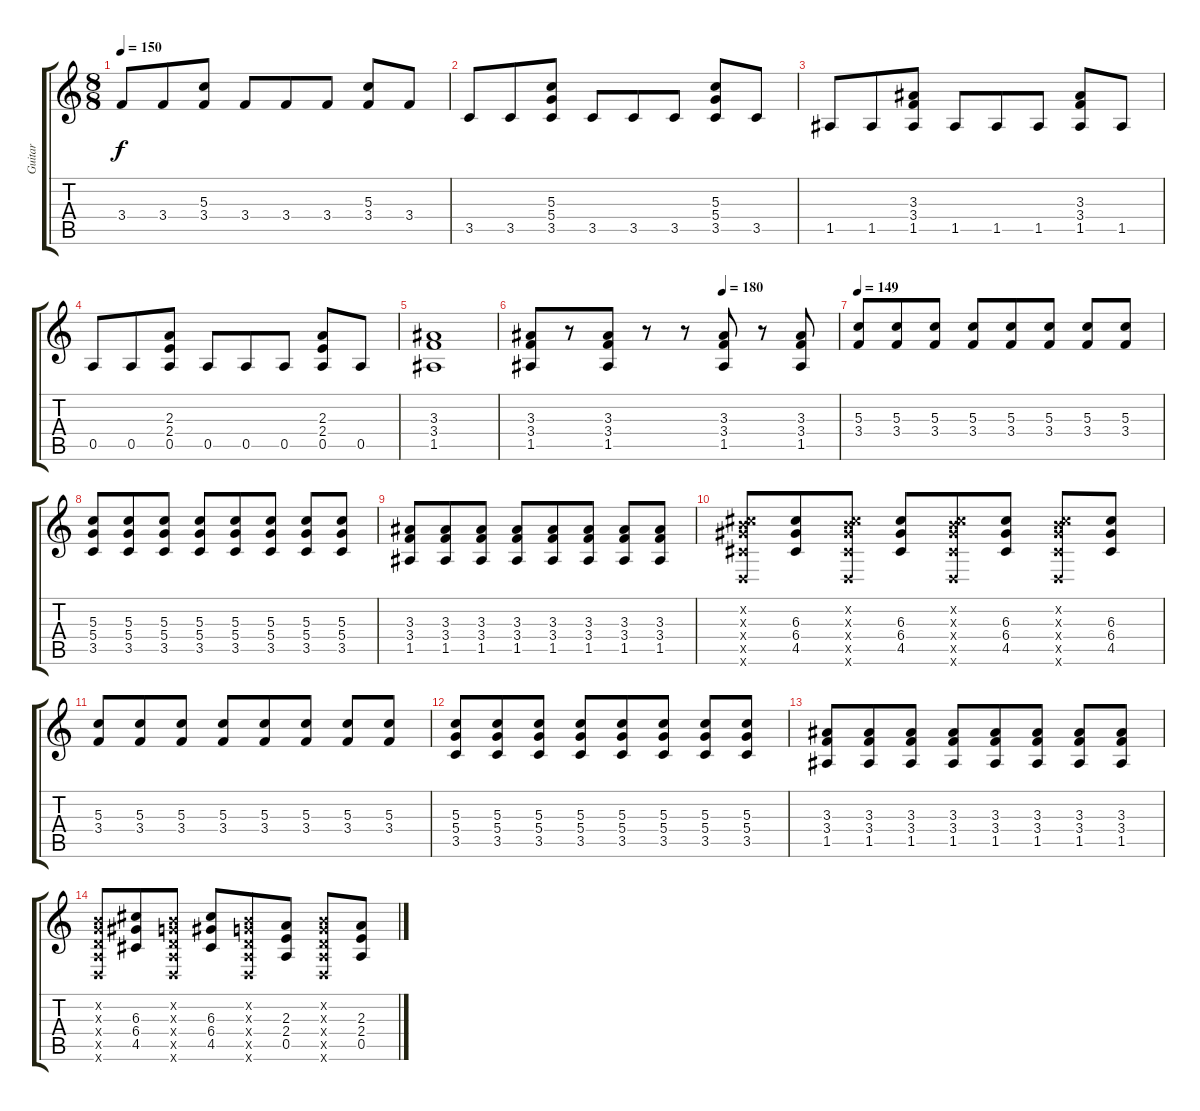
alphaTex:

\track ("Guitar" "Guitar") {instrument distortionguitar}
\staff {score tabs}
\tuning (E4 B3 G3 D3 A2 D2) {hide}
\ts (8 8)
\tempo 150
\clef g2
\ks c
3.4.8{dy f} 3.4.8 (5.3 3.4).8 3.4.8 3.4.8 3.4.8 (5.3 3.4).8 3.4.8 |
3.5.8 3.5.8 (5.3 5.4 3.5).8 3.5.8 3.5.8 3.5.8 (5.3 5.4 3.5).8 3.5.8 |
1.5.8 1.5.8 (3.3 3.4 1.5).8 1.5.8 1.5.8 1.5.8 (3.3 3.4 1.5).8 1.5.8 |
0.5.8 0.5.8 (2.3 2.4 0.5).8 0.5.8 0.5.8 0.5.8 (2.3 2.4 0.5).8 0.5.8 |
(3.3 3.4 1.5).1 |
\tempo (180 0.625)
(3.3 3.4 1.5).8 r.8 (3.3 3.4 1.5).8 r.8 r.8 (3.3 3.4 1.5).8 r.8 (3.3 3.4 1.5).8 |
\tempo 149
(5.3 3.4).8 (5.3 3.4).8 (5.3 3.4).8 (5.3 3.4).8 (5.3 3.4).8 (5.3 3.4).8 (5.3 3.4).8 (5.3 3.4).8 |
(5.3 5.4 3.5).8 (5.3 5.4 3.5).8 (5.3 5.4 3.5).8 (5.3 5.4 3.5).8 (5.3 5.4 3.5).8 (5.3 5.4 3.5).8 (5.3 5.4 3.5).8 (5.3 5.4 3.5).8 |
(3.3 3.4 1.5).8 (3.3 3.4 1.5).8 (3.3 3.4 1.5).8 (3.3 3.4 1.5).8 (3.3 3.4 1.5).8 (3.3 3.4 1.5).8 (3.3 3.4 1.5).8 (3.3 3.4 1.5).8 |
(0.2{x} 6.3{x} 6.4{x} 4.5{x} 0.6{x}).8 (6.3 6.4 4.5).8 (0.2{x} 6.3{x} 6.4{x} 4.5{x} 0.6{x}).8 (6.3 6.4 4.5).8 (0.2{x} 6.3{x} 6.4{x} 4.5{x} 0.6{x}).8 (6.3 6.4 4.5).8 (0.2{x} 6.3{x} 6.4{x} 4.5{x} 0.6{x}).8 (6.3 6.4 4.5).8 |
(5.3 3.4).8 (5.3 3.4).8 (5.3 3.4).8 (5.3 3.4).8 (5.3 3.4).8 (5.3 3.4).8 (5.3 3.4).8 (5.3 3.4).8 |
(5.3 5.4 3.5).8 (5.3 5.4 3.5).8 (5.3 5.4 3.5).8 (5.3 5.4 3.5).8 (5.3 5.4 3.5).8 (5.3 5.4 3.5).8 (5.3 5.4 3.5).8 (5.3 5.4 3.5).8 |
(3.3 3.4 1.5).8 (3.3 3.4 1.5).8 (3.3 3.4 1.5).8 (3.3 3.4 1.5).8 (3.3 3.4 1.5).8 (3.3 3.4 1.5).8 (3.3 3.4 1.5).8 (3.3 3.4 1.5).8 |
(0.2{x} 0.3{x} 0.4{x} 0.5{x} 0.6{x}).8 (6.3 6.4 4.5).8 (0.2{x} 0.3{x} 0.4{x} 0.5{x} 0.6{x}).8 (6.3 6.4 4.5).8 (0.2{x} 0.3{x} 0.4{x} 0.5{x} 0.6{x}).8 (2.3 2.4 0.5).8 (0.2{x} 0.3{x} 0.4{x} 0.5{x} 0.6{x}).8 (2.3 2.4 0.5).8
